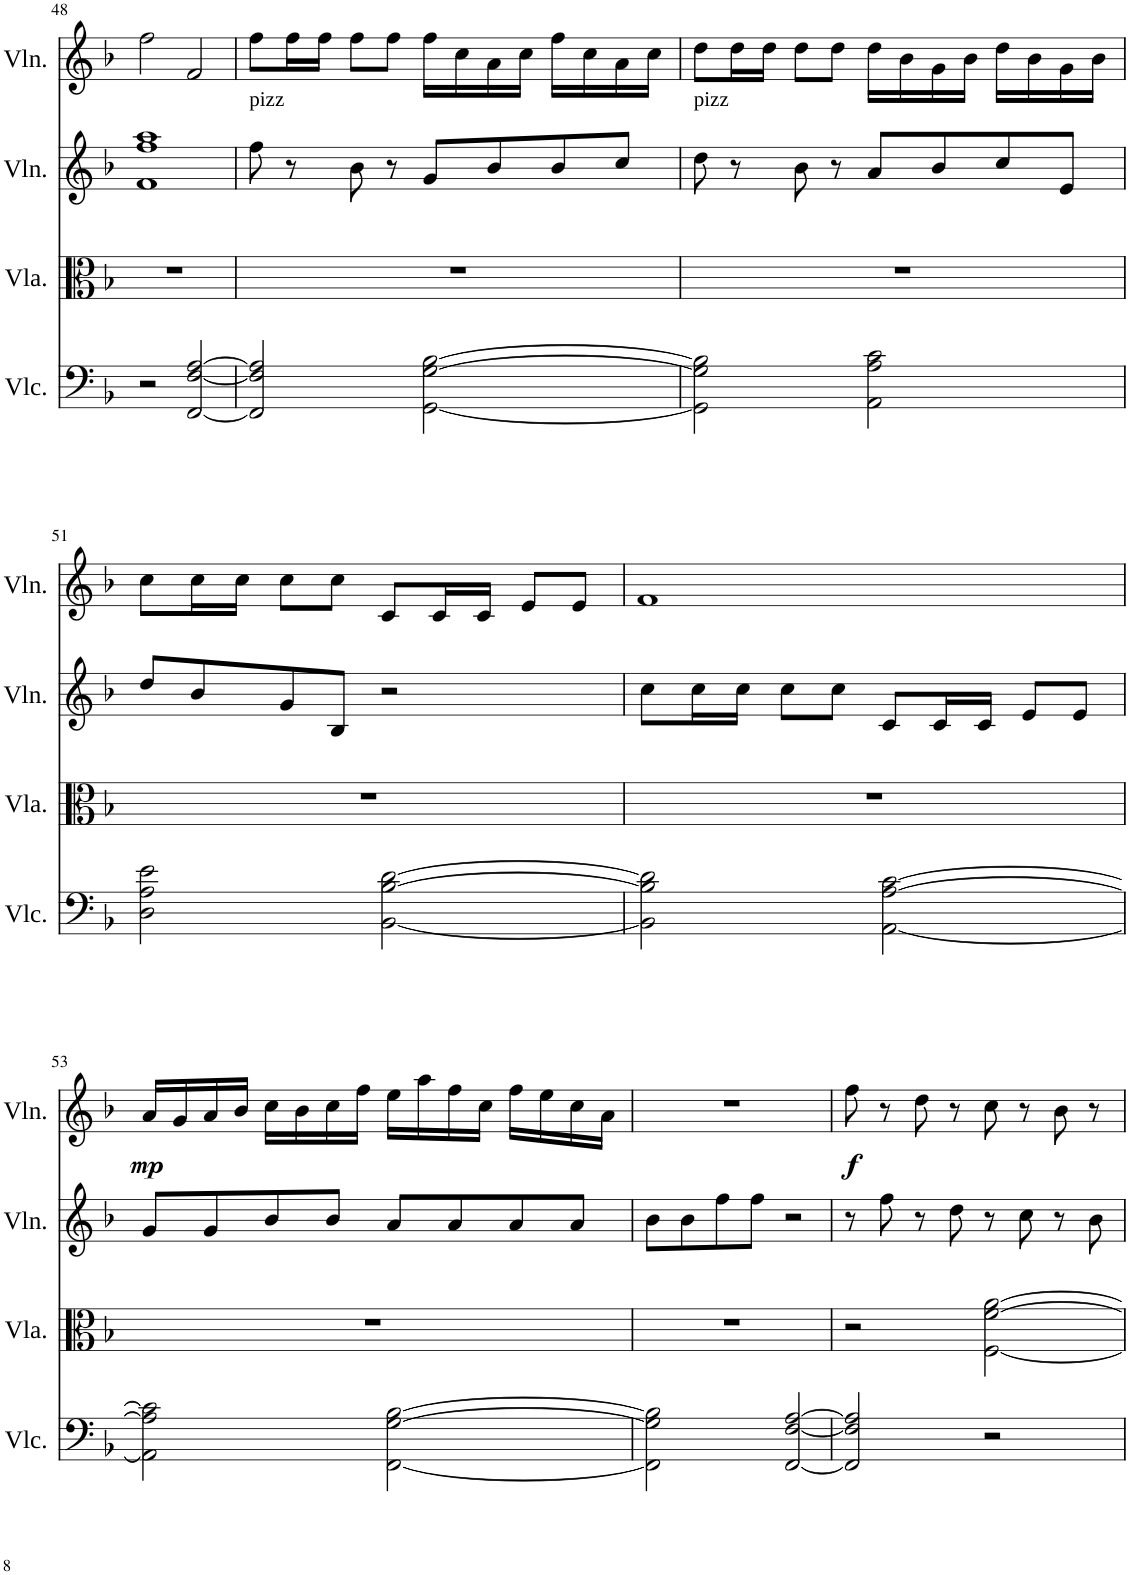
**kern	**kern	**kern	**kern	**dynam
*part4	*part3	*part2	*part1	*part1
*staff4	*staff3	*staff2	*staff1	*staff1
*I"Violoncello	*I"Viola	*I"Violin	*I"Violin	*
*I'Vlc.	*I'Vla.	*I'Vln.	*I'Vln.	*
!!LO:PB:g=z
*clefF4	*clefC3	*clefG2	*clefG2	*
*k[b-]	*k[b-]	*k[b-]	*k[b-]	*
*M4/4	*M4/4	*M4/4	*M4/4	*
=48	=48	=48	=48	=48
2r	1r	1f 1ff 1aa	2ff\	.
[2FF/ [2F/ [2A/	.	.	2f/	.
=49	=49	=49	=49	=49
!	!	!LO:TX:a:t=pizz	!	!
2FF/] 2F/] 2A/]	1r	8ff\	8ff\L	.
.	.	8r	16ff\L	.
.	.	.	16ff\JJ	.
.	.	8b-\	8ff\L	.
.	.	8r	8ff\J	.
[2GG\ [2G\ [2B-\	.	8g/L	16ff\LL	.
.	.	.	16cc\	.
.	.	8b-/	16a\	.
.	.	.	16cc\JJ	.
.	.	8b-/	16ff\LL	.
.	.	.	16cc\	.
.	.	8cc/J	16a\	.
.	.	.	16cc\JJ	.
=50	=50	=50	=50	=50
!	!	!LO:TX:a:t=pizz	!	!
2GG\] 2G\] 2B-\]	1r	8dd\	8dd\L	.
.	.	8r	16dd\L	.
.	.	.	16dd\JJ	.
.	.	8b-\	8dd\L	.
.	.	8r	8dd\J	.
2AA\ 2A\ 2c\	.	8a/L	16dd\LL	.
.	.	.	16b-\	.
.	.	8b-/	16g\	.
.	.	.	16b-\JJ	.
.	.	8cc/	16dd\LL	.
.	.	.	16b-\	.
.	.	8e/J	16g\	.
.	.	.	16b-\JJ	.
!!LO:LB:g=z
=51	=51	=51	=51	=51
2D\ 2A\ 2e\	1r	8dd/L	8cc\L	.
.	.	8b-/	16cc\L	.
.	.	.	16cc\JJ	.
.	.	8g/	8cc\L	.
.	.	8B-/J	8cc\J	.
[2BB-\ [2B-\ [2d\	.	2r	8c/L	.
.	.	.	16c/L	.
.	.	.	16c/JJ	.
.	.	.	8e/L	.
.	.	.	8e/J	.
=52	=52	=52	=52	=52
2BB-\] 2B-\] 2d\]	1r	8cc\L	1f	.
.	.	16cc\L	.	.
.	.	16cc\JJ	.	.
.	.	8cc\L	.	.
.	.	8cc\J	.	.
[2AA\ [2A\ [2c\	.	8c/L	.	.
.	.	16c/L	.	.
.	.	16c/JJ	.	.
.	.	8e/L	.	.
.	.	8e/J	.	.
!!LO:LB:g=z
=53	=53	=53	=53	=53
!	!	!	!	!LO:DY:b
2AA\] 2A\] 2c\]	1r	8g/L	16a/LL	mp
.	.	.	16g/	.
.	.	8g/	16a/	.
.	.	.	16b-/JJ	.
.	.	8b-/	16cc\LL	.
.	.	.	16b-\	.
.	.	8b-/J	16cc\	.
.	.	.	16ff\JJ	.
[2FF\ [2G\ [2B-\	.	8a/L	16ee\LL	.
.	.	.	16aa\	.
.	.	8a/	16ff\	.
.	.	.	16cc\JJ	.
.	.	8a/	16ff\LL	.
.	.	.	16ee\	.
.	.	8a/J	16cc\	.
.	.	.	16a\JJ	.
=54	=54	=54	=54	=54
2FF\] 2G\] 2B-\]	1r	8b-\L	1r	.
.	.	8b-\	.	.
.	.	8ff\	.	.
.	.	8ff\J	.	.
[2FF/ [2F/ [2A/	.	2r	.	.
=55	=55	=55	=55	=55
!	!	!	!	!LO:DY:b
2FF/] 2F/] 2A/]	2r	8r	8ff\	f
.	.	8ff\	8r	.
.	.	8r	8dd\	.
.	.	8dd\	8r	.
2r	[2F\ [2f\ [2a\	8r	8cc\	.
.	.	8cc\	8r	.
.	.	8r	8b-\	.
.	.	8b-\	8r	.
=	=	=	=	=
*-	*-	*-	*-	*-
